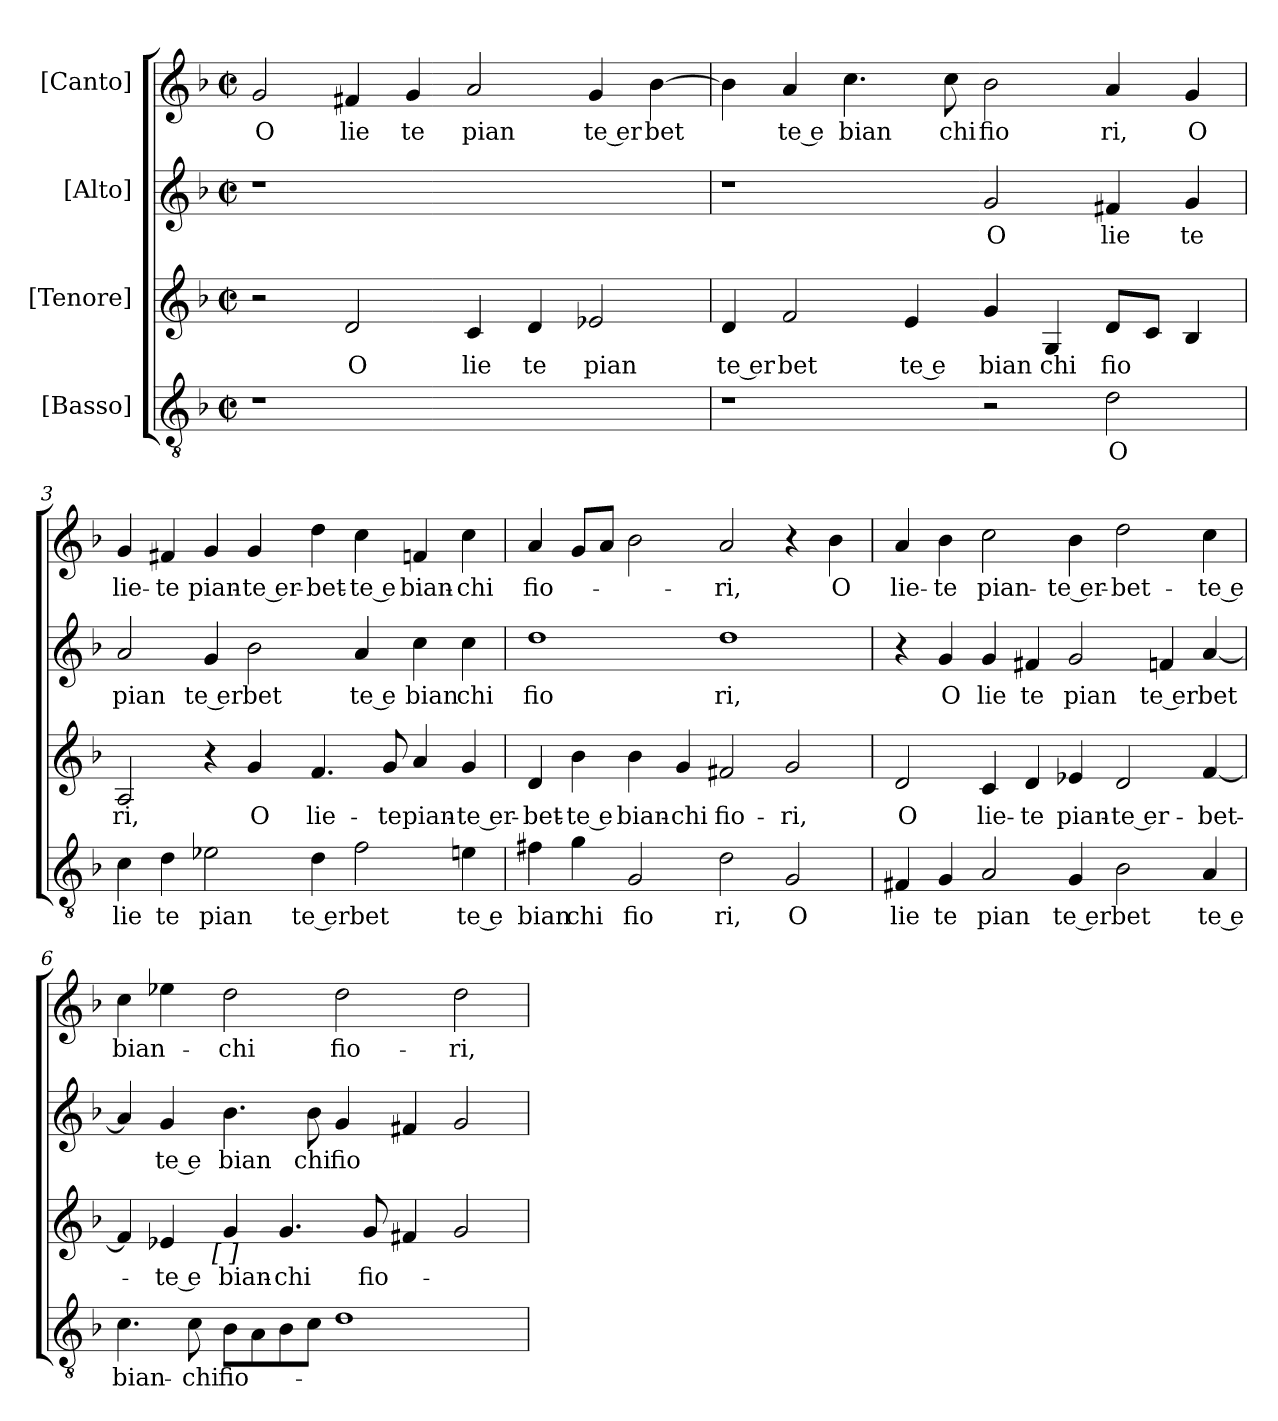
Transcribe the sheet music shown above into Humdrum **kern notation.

**kern	**text	**kern	**text	**kern	**text	**kern	**text
*part4	*part4	*part3	*part3	*part2	*part2	*part1	*part1
*staff4	*staff4	*staff3	*staff3	*staff2	*staff2	*staff1	*staff1
*I"[Basso]	*	*I"[Tenore]	*	*I"[Alto]	*	*I"[Canto]	*
!!LO:PB:g=z
*stria5	*	*stria5	*	*stria5	*	*stria5	*
*clefGv2	*	*clefG2	*	*clefG2	*	*clefG2	*
*k[b-]	*	*k[b-]	*	*k[b-]	*	*k[b-]	*
*F:	*	*F:	*	*F:	*	*F:	*
*M2/2	*	*M2/2	*	*M2/2	*	*M2/2	*
*met(c|)	*	*met(c|)	*	*met(c|)	*	*met(c|)	*
=1	=1	=1	=1	=1	=1	=1	=1
!	!	!	!	!	!	!	!LO:LY:b:cj
1r	.	2r	.	1r	.	2g/	-O
!	!	!	!LO:LY:b:cj	!	!	!	!LO:LY:b:cj
.	.	2d/	O	.	.	4f#X/	lie
!	!	!	!	!	!	!	!LO:LY:b:cj
.	.	.	.	.	.	4g/	te
!	!	!	!LO:LY:b:cj	!	!	!	!LO:LY:b:cj
1ryy	.	4c/	lie	1ryy	.	2a/	pian
!	!	!	!LO:LY:b:cj	!	!	!	!
.	.	4d/	te	.	.	.	.
!	!	!	!LO:LY:b:cj	!	!	!	!LO:LY:b:rj
.	.	2e-X/	pian	.	.	4g/	te er
!	!	!	!	!	!	!	!LO:LY:b
.	.	.	.	.	.	[>4b-\	bet
=2	=2	=2	=2	=2	=2	=2	=2
!	!	!	!LO:LY:b:rj	!	!	!	!
1r	.	4d/	te er	1r	.	4b-\]	.
!	!	!	!LO:LY:b:cj	!	!	!	!LO:LY:b:rj
.	.	2f/	bet	.	.	4a/	te e
!	!	!	!	!	!	!	!LO:LY:b:cj
.	.	.	.	.	.	4.cc\	bian
!	!	!	!LO:LY:b:rj	!	!	!	!
.	.	4e/	te e	.	.	.	.
!	!	!	!	!	!	!	!LO:LY:b:cj
.	.	.	.	.	.	8cc\	chi
!	!	!	!LO:LY:b:cj	!	!LO:LY:b:cj	!	!LO:LY:b:cj
2r	.	4g/	bian	2g/	-O	2b-\	fio
!	!	!	!LO:LY:b:cj	!	!	!	!
.	.	4G/	chi	.	.	.	.
!	!LO:LY:b:cj	!	!LO:LY:b:cj	!	!LO:LY:b:cj	!	!LO:LY:b:cj
2d\	-O	8d/L	fio	4f#X/	lie	4a/	ri,
.	.	8c/J	.	.	.	.	.
!	!	!	!	!	!LO:LY:b:cj	!	!LO:LY:b:cj
.	.	4B-/	.	4g/	te	4g/	O
!!LO:LB:g=z
=3	=3	=3	=3	=3	=3	=3	=3
!	!LO:LY:b:cj	!	!LO:LY:b:cj	!	!LO:LY:b:cj	!	!LO:LY:b:cj
4c\	lie	2A/	ri,	2a/	pian	4g/	lie-
!	!LO:LY:b:cj	!	!	!	!	!	!LO:LY:b:cj
4d\	te	.	.	.	.	4f#X/	-te
!	!LO:LY:b:cj	!	!	!	!LO:LY:b:rj	!	!LO:LY:b:cj
2e-X\	pian	4r	.	4g/	te er	4g/	pian-
!	!	!	!LO:LY:b:cj	!	!LO:LY:b:cj	!	!LO:LY:b:rj
.	.	4g/	O	2b-\	bet	4g/	-te er-
!	!LO:LY:b:rj	!	!LO:LY:b:cj	!	!	!	!LO:LY:b:cj
4d\	te er	4.f/	lie-	.	.	4dd\	-bet-
!	!LO:LY:b:cj	!	!	!	!LO:LY:b:rj	!	!LO:LY:b:rj
2f\	bet	.	.	(<4a/	te e	4cc\	-te e
!	!	!	!LO:LY:b:cj	!	!	!	!
.	.	8g/)	-te	.	.	.	.
!	!	!	!LO:LY:b:cj	!	!LO:LY:b:cj	!	!LO:LY:b:cj
.	.	4a/	pian-	4cc\	bian	4f/	bian-
!	!LO:LY:b:rj	!	!LO:LY:b:rj	!	!LO:LY:b:cj	!	!LO:LY:b:cj
4e\	te e	4g/	-te er-	4cc\	chi	4cc\	-chi
=4	=4	=4	=4	=4	=4	=4	=4
!	!LO:LY:b:cj	!	!LO:LY:b:cj	!	!LO:LY:b:cj	!	!LO:LY:b:cj
4f#X\	bian	4d/	-bet-	1dd	fio	4a/	fio-
!	!LO:LY:b:cj	!	!LO:LY:b:rj	!	!	!	!
4g\	chi	4b-\	-te e	.	.	8g/L	.
.	.	.	.	.	.	8a/J	.
!	!LO:LY:b:cj	!	!LO:LY:b:cj	!	!	!	!
2G/	fio	4b-\	bian-	.	.	2b-\	.
!	!	!	!LO:LY:b:cj	!	!	!	!
.	.	4g/	-chi	.	.	.	.
!	!LO:LY:b:cj	!	!LO:LY:b:cj	!	!LO:LY:b:cj	!	!LO:LY:b:cj
2d\	ri,	2f#X/	fio-	1dd	ri,	2a/	-ri,
!	!LO:LY:b:cj	!	!LO:LY:b:cj	!	!	!	!
2G/	O	2g/	-ri,	.	.	4r	.
!	!	!	!	!	!	!	!LO:LY:b:cj
.	.	.	.	.	.	4b-\	O
=5	=5	=5	=5	=5	=5	=5	=5
!	!LO:LY:b:cj	!	!LO:LY:b:cj	!	!	!	!LO:LY:b:cj
4F#X/	lie	2d/	O	4r	.	4a/	lie-
!	!LO:LY:b:cj	!	!	!	!LO:LY:b:cj	!	!LO:LY:b:cj
4G/	te	.	.	4g/	O	4b-\	-te
!	!LO:LY:b:cj	!	!LO:LY:b:cj	!	!LO:LY:b:cj	!	!LO:LY:b:cj
2A/	pian	4c/	lie-	4g/	lie	2cc\	pian-
!	!	!	!LO:LY:b:cj	!	!LO:LY:b:cj	!	!
.	.	4d/	-te	4f#X/	te	.	.
!	!LO:LY:b:rj	!	!LO:LY:b:cj	!	!LO:LY:b:cj	!	!LO:LY:b:rj
4G/	te er	4e-X/	pian-	2g/	pian	4b-\	-te er-
!	!LO:LY:b:cj	!	!LO:LY:b:rj	!	!	!	!LO:LY:b:cj
2B-\	bet	2d/	-te er-	.	.	2dd\	-bet-
!	!	!	!	!	!LO:LY:b:rj	!	!
.	.	.	.	4f/	te er	.	.
!	!LO:LY:b:rj	!	!LO:LY:b	!	!LO:LY:b	!	!LO:LY:b:rj
4A/	te e	[>4f/	-bet-	[>4a/	bet	4cc\	-te e
!!LO:PB:g=z
=6	=6	=6	=6	=6	=6	=6	=6
!	!LO:LY:b:cj	!	!	!	!	!	!LO:LY:b
*	*	*^	*	*	*	*	*
4.c\	bian-	4f/]	4...ryy	.	4a/]	.	4cc\	bian-
!	!	!	!	!LO:LY:b:rj	!	!LO:LY:b:rj	!	!
.	.	4e-X/	.	-te e	4g/	te e	4ee-X\	.
!	!LO:LY:b:cj	!	!	!	!	!	!	!
8c\	-chi	.	.	.	.	.	.	.
!	!	!	!LO:TX:b:t=[ ]	!	!	!	!	!
.	.	.	1ryy	.	.	.	.	.
!	!LO:LY:b:cj	!	!	!LO:LY:b:cj	!	!LO:LY:b:cj	!	!LO:LY:b:cj
8B-\L	fio-	4g/	.	bian-	4.b-\	bian	2dd\	-chi
8A\	.	.	.	.	.	.	.	.
!	!	!	!	!LO:LY:b:cj	!	!	!	!
8B-\	.	4.g/	.	-chi	.	.	.	.
!	!	!	!	!	!	!LO:LY:b:cj	!	!
8c\J	.	.	.	.	8b-\	chi	.	.
!	!	!	!	!	!	!LO:LY:b:cj	!	!LO:LY:b:cj
1d	.	.	.	.	4g/	fio	2dd\	fio-
!	!	!	!	!LO:LY:b:cj	!	!	!	!
.	.	8g/	.	fio-	.	.	.	.
.	.	4f#X/	.	.	4f#X/	.	.	.
.	.	.	2ryy	.	.	.	.	.
!	!	!	!	!	!	!	!	!LO:LY:b:cj
.	.	2g/	.	.	2g/	.	2dd\	-ri,
.	.	.	32ryy	.	.	.	.	.
*	*	*v	*v	*	*	*	*	*
=	=	=	=	=	=	=	=
*-	*-	*-	*-	*-	*-	*-	*-
